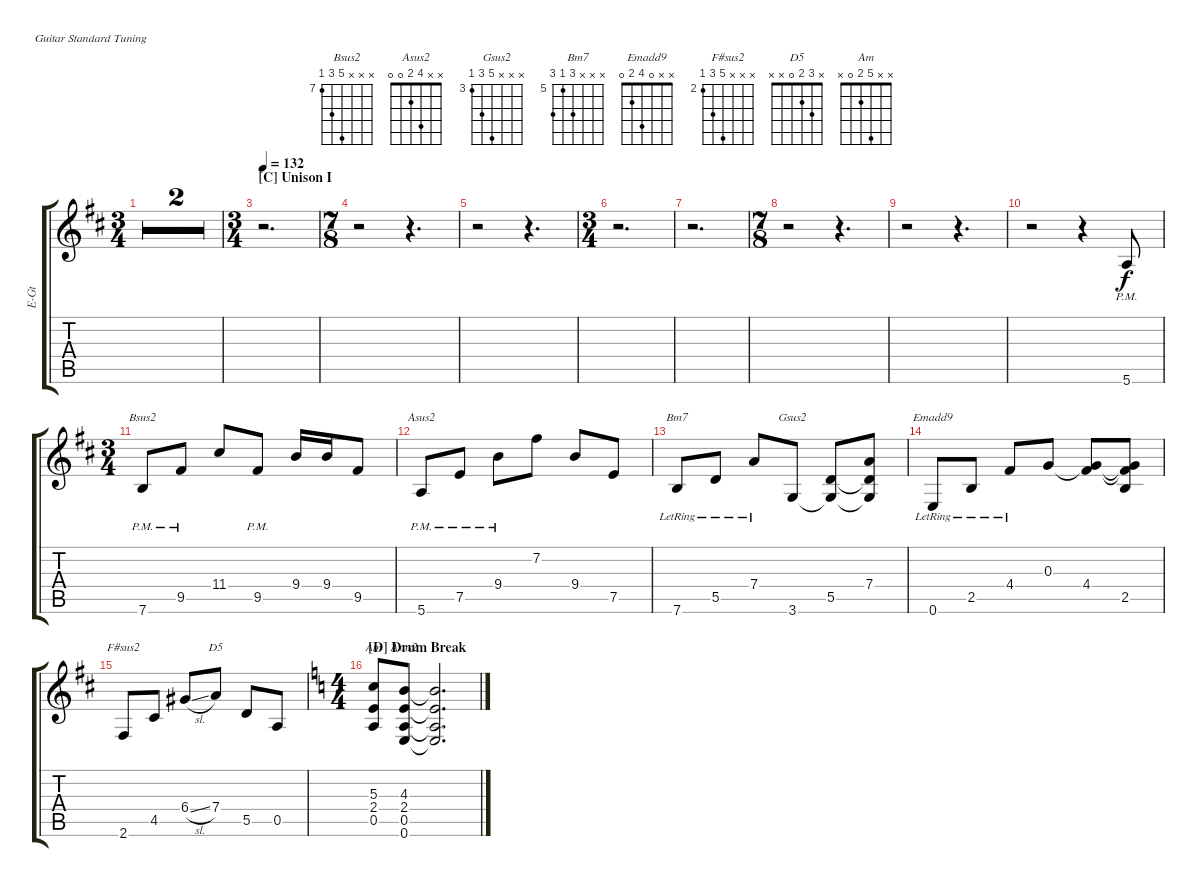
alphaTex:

\defaultSystemsLayout 4
\bracketExtendMode groupsimilarinstruments
\otherSystemsTrackNameOrientation horizontal
\track ("Rhythm Guitar I" "E-Gt") {multiBarRest instrument distortionguitar}
\staff {score tabs}
\tuning (E4 B3 G3 D3 A2 E2)
\chord ("Bsus2" x x x 11 9 7) {firstfret 7 showfingering false}
\chord ("Asus2" x x x 9 7 5) {firstfret 5 showfingering false}
\chord ("Gsus2" x x x 7 5 3) {firstfret 3 showfingering false}
\chord ("Bm7" x x x 7 5 7) {firstfret 5 showfingering false}
\chord ("Emadd9" x x 0 4 2 0) {showfingering false}
\chord ("F#sus2" x x x 6 4 2) {firstfret 2 showfingering false}
\chord ("D5" x 3 2 0 x x) {showfingering false}
\chord ("Am" x x 5 2 0 x) {showfingering false}
\chord ("Asus2" x x 4 2 0 0) {showfingering false}
\ts (3 4)
\beaming (8 2 2 3)
\tempo 126
\clef g2
\ks d
r.2{d dy f beam Down} |
\ts (7 8)
\beaming (8 2 2 3)
r.2{beam Down} r.4{d beam Down} |
\ts (3 4)
\beaming (8 2 2 3)
\section ("C" "Unison I")
\tempo (132 0.0125)
r.2{d beam Down} |
\ts (7 8)
\beaming (8 2 2 3)
r.2{beam Down} r.4{d beam Down} |
r.2{beam Down} r.4{d beam Down} |
\ts (3 4)
\beaming (8 2 2 3)
r.2{d beam Down} |
r.2{d beam Down} |
\ts (7 8)
\beaming (8 2 2 3)
r.2{beam Down} r.4{d beam Down} |
r.2{beam Down} r.4{d beam Down} |
r.2{beam Down} r.4{beam Down} 5.6{pm acc forcenatural}.8{beam Up} |
\ts (3 4)
\beaming (8 2 2 3)
7.6{pm acc forcenatural}.8{ch "Bsus2" beam Up} 9.5{pm acc #}.8{beam Up} 11.4{acc #}.8{beam Up} 9.5{pm acc #}.8{beam Up} 9.4{acc forcenatural}.16{beam Up} 9.4{acc forcenatural}.16{beam Up} 9.5{acc #}.8{beam Up} |
5.6{pm acc forcenatural}.8{ch "Asus2" beam Up} 7.5{pm acc forcenatural}.8{beam Up} 9.4{pm acc forcenatural}.8{beam Down} 7.2{acc #}.8{beam Down} 9.4{acc forcenatural}.8{beam Up} 7.5{acc forcenatural}.8{beam Up} |
7.6{lr acc forcenatural}.8{ch "Bm7" beam Up} 5.5{lr acc forcenatural}.8{beam Up} 7.4{lr acc forcenatural}.8{beam Up} 3.6{acc forcenatural}.8{ch "Gsus2" beam Up} (5.5{acc forcenatural} 3.6{t acc forcenatural}).8{beam Up} (7.4{acc forcenatural} 3.6{t acc forcenatural} 5.5{t acc forcenatural}).8{beam Up} |
0.6{lr acc forcenatural}.8{ch "Emadd9" beam Up} 2.5{lr acc forcenatural}.8{beam Up} 4.4{lr acc #}.8{beam Up} 0.3{acc forcenatural}.8{beam Up} (4.4{acc #} 0.3{t acc forcenatural}).8{beam Up} (2.5{acc forcenatural} 0.3{t acc forcenatural} 4.4{t acc #}).8{beam Up} |
2.6{acc #}.8{ch "F#sus2" beam Up} 4.5{acc #}.8{beam Up} 6.4{sl acc #}.8{beam Up} 7.4{acc forcenatural}.8{ch "D5" beam Up} 5.5{acc forcenatural}.8{beam Up} 0.5{acc forcenatural}.8{beam Up} |
\ts (4 4)
\beaming (8 2 2 3)
\section ("D" "Drum Break")
\ks c
(0.5 2.4 5.3).8{ch "Am" beam Up} (4.3 2.4 0.5 0.6).8{ch "Asus2" beam Up} (4.3{t} 2.4{t} 0.5{t} 0.6{t}).2{d beam Up}
